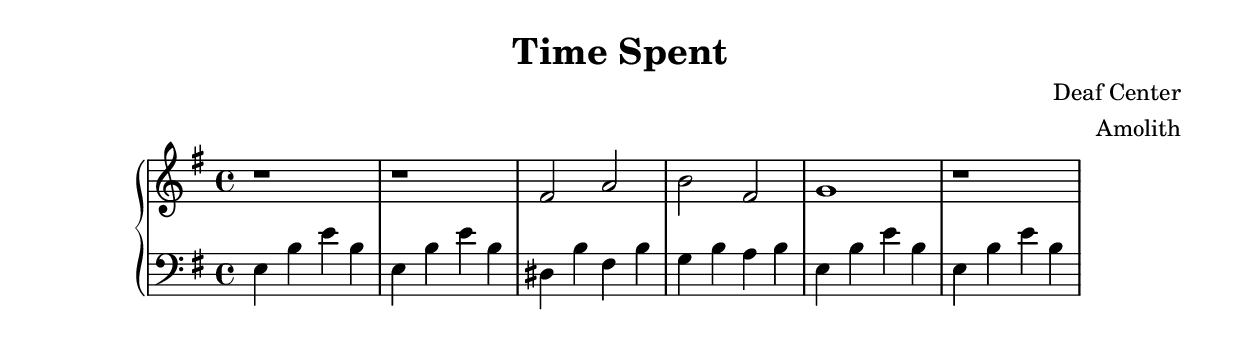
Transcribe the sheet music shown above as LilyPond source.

\version "2.22.1"
\header{
  title="Time Spent"
  composer="Deaf Center"
  arranger="Amolith"
}

\score {
  \new PianoStaff <<
    \new Staff \relative{
      \time 4/4
      \key g \major
      r1 | r1 | fis'2 a | b fis | g1 | r1 |
    }

    \new Staff \relative{
      \time 4/4
      \key g \major
      \clef "bass"
      e4 b' e b | e,4 b' e b | dis, b' fis b |
      g b a b | e, b' e b | e, b' e b |
    }
  >>
}
